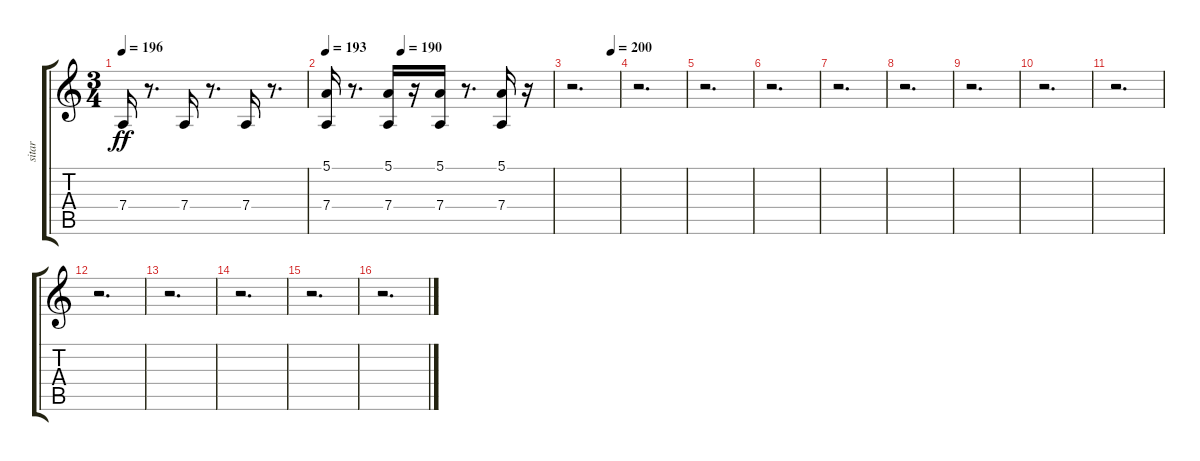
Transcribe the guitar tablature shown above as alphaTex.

\track (" sitar" " sitar") {instrument sitar}
\staff {score tabs}
\tuning (E4 B3 G3 D3 A2 E2) {hide}
\ts (3 4)
\tempo 196
\clef g2
\ks c
7.4.16{dy ff} r.8{d} 7.4.16 r.8{d} 7.4.16 r.8{d} |
\tempo 193
\tempo (190 0.3333333333333333)
(5.1 7.4).16 r.8{d} (5.1 7.4).16 r.16 (5.1 7.4).16 r.8{d} (5.1 7.4).16 r.16 |
\tempo (200 0.8333333333333334)
r.2{d} |
r.2{d} |
r.2{d} |
r.2{d} |
r.2{d} |
r.2{d} |
r.2{d} |
r.2{d} |
r.2{d} |
r.2{d} |
r.2{d} |
r.2{d} |
r.2{d} |
r.2{d}
